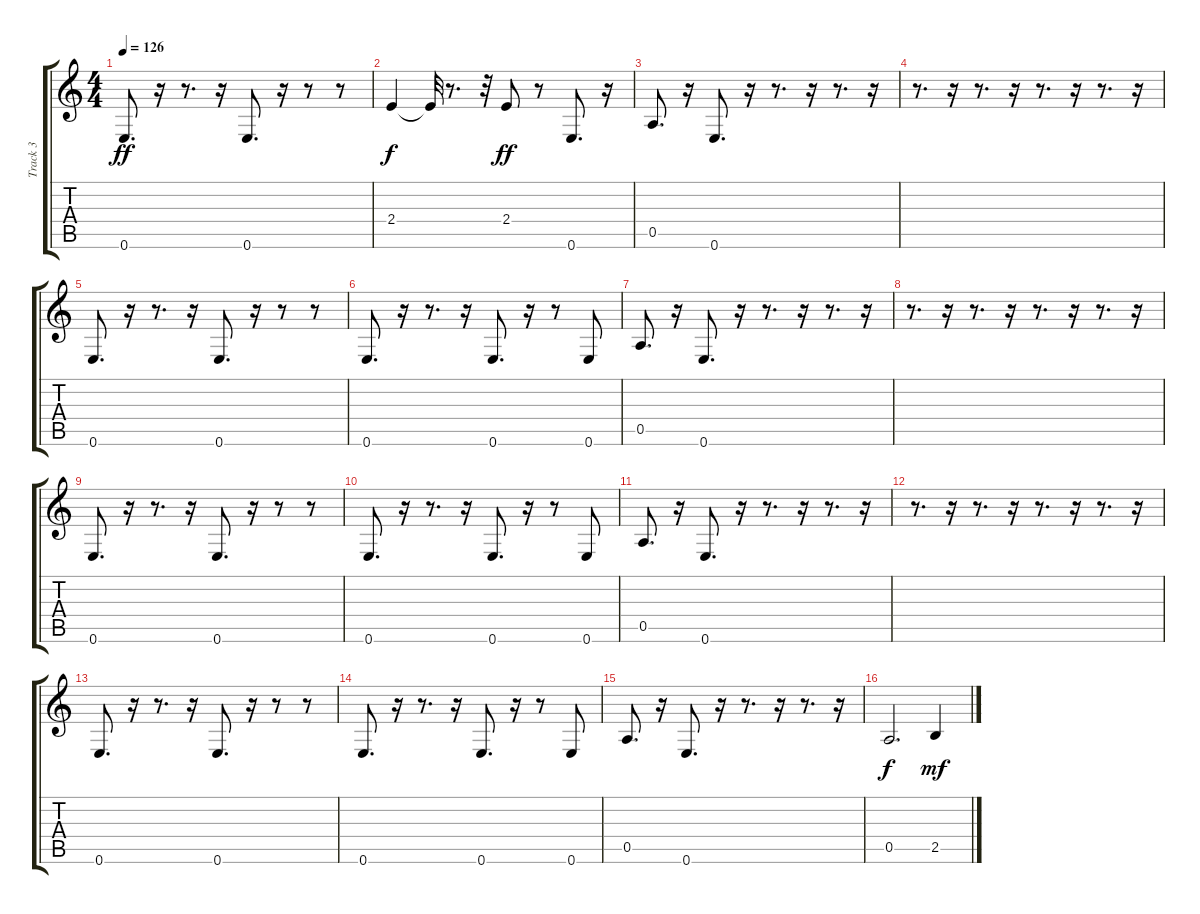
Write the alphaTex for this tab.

\track ("Track 3" "Track 3") {instrument acousticbass}
\staff {score tabs}
\tuning (E4 B3 G3 D3 A2 E2) {hide}
\ts (4 4)
\tempo 126
\clef g2
\ks c
0.6.8{d dy ff} r.16 r.8{d} r.16 0.6.8{d} r.16 r.8 r.8 |
2.4.4{dy f} 2.4{t}.32 r.8{d} r.32 2.4.8{dy ff} r.8 0.6.8{d} r.16 |
0.5.8{d} r.16 0.6.8{d} r.16 r.8{d} r.16 r.8{d} r.16 |
r.8{d} r.16 r.8{d} r.16 r.8{d} r.16 r.8{d} r.16 |
0.6.8{d} r.16 r.8{d} r.16 0.6.8{d} r.16 r.8 r.8 |
0.6.8{d} r.16 r.8{d} r.16 0.6.8{d} r.16 r.8 0.6.8 |
0.5.8{d} r.16 0.6.8{d} r.16 r.8{d} r.16 r.8{d} r.16 |
r.8{d} r.16 r.8{d} r.16 r.8{d} r.16 r.8{d} r.16 |
0.6.8{d} r.16 r.8{d} r.16 0.6.8{d} r.16 r.8 r.8 |
0.6.8{d} r.16 r.8{d} r.16 0.6.8{d} r.16 r.8 0.6.8 |
0.5.8{d} r.16 0.6.8{d} r.16 r.8{d} r.16 r.8{d} r.16 |
r.8{d} r.16 r.8{d} r.16 r.8{d} r.16 r.8{d} r.16 |
0.6.8{d} r.16 r.8{d} r.16 0.6.8{d} r.16 r.8 r.8 |
0.6.8{d} r.16 r.8{d} r.16 0.6.8{d} r.16 r.8 0.6.8 |
0.5.8{d} r.16 0.6.8{d} r.16 r.8{d} r.16 r.8{d} r.16 |
0.5.2{d dy f} 2.5.4{dy mf}
